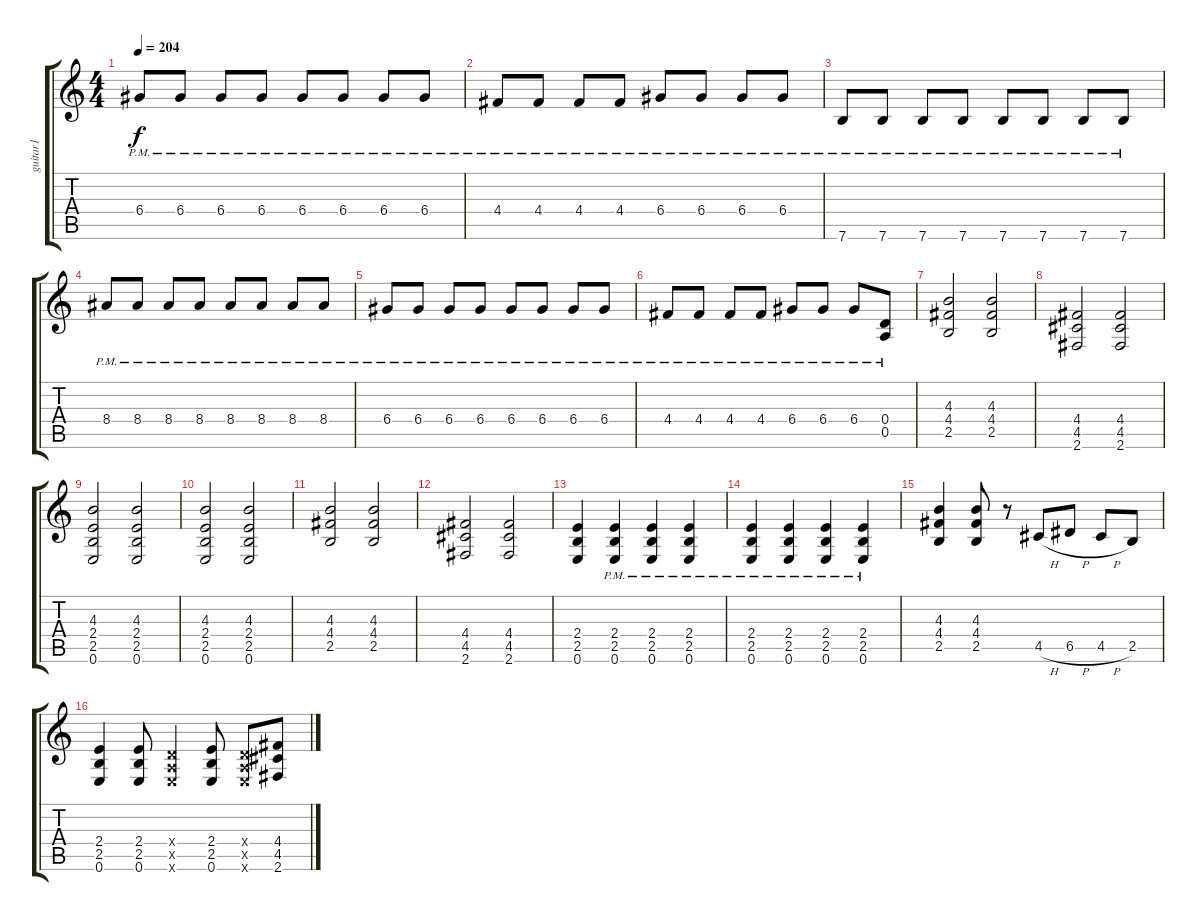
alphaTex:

\track ("guitar1" "guitar1") {instrument overdrivenguitar}
\staff {score tabs}
\tuning (E4 B3 G3 D3 A2 E2) {hide}
\ts (4 4)
\tempo 204
\clef g2
\ks c
6.4{pm}.8{dy f} 6.4{pm}.8 6.4{pm}.8 6.4{pm}.8 6.4{pm}.8 6.4{pm}.8 6.4{pm}.8 6.4{pm}.8 |
4.4{pm}.8 4.4{pm}.8 4.4{pm}.8 4.4{pm}.8 6.4{pm}.8 6.4{pm}.8 6.4{pm}.8 6.4{pm}.8 |
7.6{pm}.8 7.6{pm}.8 7.6{pm}.8 7.6{pm}.8 7.6{pm}.8 7.6{pm}.8 7.6{pm}.8 7.6{pm}.8 |
8.4{pm}.8 8.4{pm}.8 8.4{pm}.8 8.4{pm}.8 8.4{pm}.8 8.4{pm}.8 8.4{pm}.8 8.4{pm}.8 |
6.4{pm}.8 6.4{pm}.8 6.4{pm}.8 6.4{pm}.8 6.4{pm}.8 6.4{pm}.8 6.4{pm}.8 6.4{pm}.8 |
4.4{pm}.8 4.4{pm}.8 4.4{pm}.8 4.4{pm}.8 6.4{pm}.8 6.4{pm}.8 6.4{pm}.8 (0.4{pm} 0.5).8 |
(4.3 4.4 2.5).2 (4.3 4.4 2.5).2 |
(4.4 4.5 2.6).2 (4.4 4.5 2.6).2 |
(4.3 2.4 2.5 0.6).2 (4.3 2.4 2.5 0.6).2 |
(4.3 2.4 2.5 0.6).2 (4.3 2.4 2.5 0.6).2 |
(4.3 4.4 2.5).2 (4.3 4.4 2.5).2 |
(4.4 4.5 2.6).2 (4.4 4.5 2.6).2 |
(2.4 2.5 0.6).4 (2.4{pm} 2.5{pm} 0.6{pm}).4 (2.4{pm} 2.5{pm} 0.6{pm}).4 (2.4{pm} 2.5{pm} 0.6{pm}).4 |
(2.4{pm} 2.5{pm} 0.6{pm}).4 (2.4{pm} 2.5{pm} 0.6{pm}).4 (2.4{pm} 2.5{pm} 0.6{pm}).4 (2.4{pm} 2.5{pm} 0.6{pm}).4 |
(4.3 4.4 2.5).4 (4.3 4.4 2.5).8 r.8 4.5{h}.8 6.5{h}.8 4.5{h}.8 2.5.8 |
(2.4 2.5 0.6).4 (2.4 2.5 0.6).8 (0.4{x} 0.5{x} 0.6{x}).4 (2.4 2.5 0.6).8 (0.4{x} 0.5{x} 0.6{x}).8 (4.4{sl} 4.5{sl} 2.6{sl}).8
